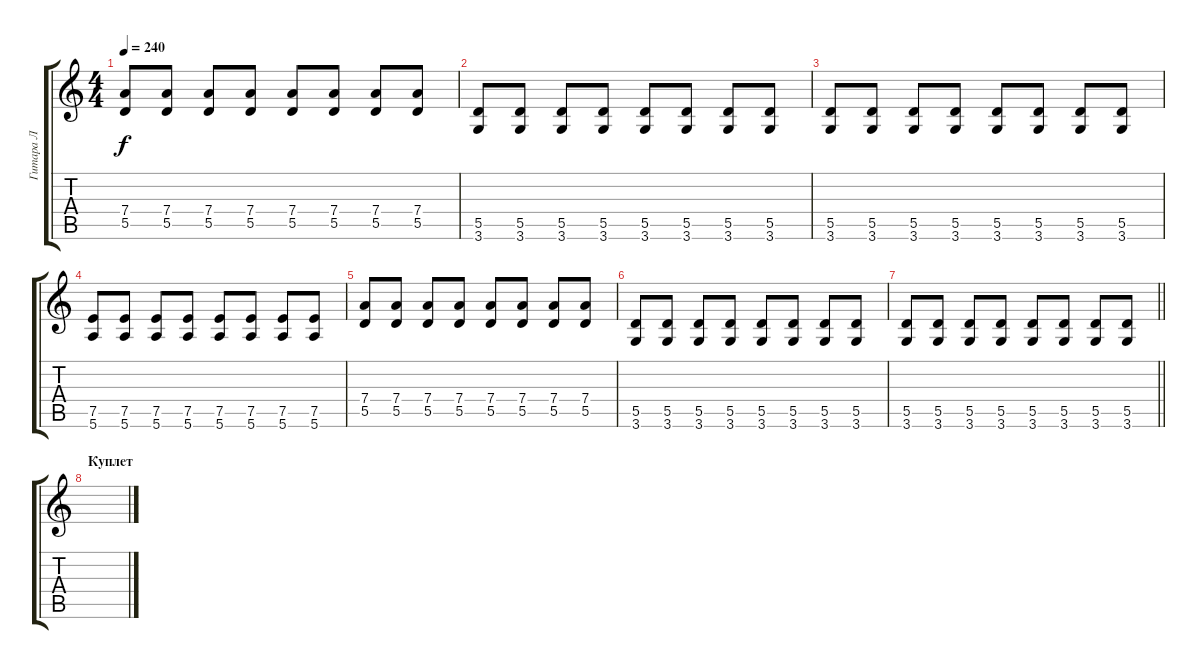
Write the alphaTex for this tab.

\track ("Гитара Л" "Гитара Л") {instrument distortionguitar}
\staff {score tabs}
\tuning (E4 B3 G3 D3 A2 E2) {hide}
\ts (4 4)
\tempo 240
\clef g2
\ks c
(7.4 5.5).8{dy f} (7.4 5.5).8 (7.4 5.5).8 (7.4 5.5).8 (7.4 5.5).8 (7.4 5.5).8 (7.4 5.5).8 (7.4 5.5).8 |
(5.5 3.6).8 (5.5 3.6).8 (5.5 3.6).8 (5.5 3.6).8 (5.5 3.6).8 (5.5 3.6).8 (5.5 3.6).8 (5.5 3.6).8 |
(5.5 3.6).8 (5.5 3.6).8 (5.5 3.6).8 (5.5 3.6).8 (5.5 3.6).8 (5.5 3.6).8 (5.5 3.6).8 (5.5 3.6).8 |
(7.5 5.6).8 (7.5 5.6).8 (7.5 5.6).8 (7.5 5.6).8 (7.5 5.6).8 (7.5 5.6).8 (7.5 5.6).8 (7.5 5.6).8 |
(7.4 5.5).8 (7.4 5.5).8 (7.4 5.5).8 (7.4 5.5).8 (7.4 5.5).8 (7.4 5.5).8 (7.4 5.5).8 (7.4 5.5).8 |
(5.5 3.6).8 (5.5 3.6).8 (5.5 3.6).8 (5.5 3.6).8 (5.5 3.6).8 (5.5 3.6).8 (5.5 3.6).8 (5.5 3.6).8 |
\barLineRight lightlight
(5.5 3.6).8 (5.5 3.6).8 (5.5 3.6).8 (5.5 3.6).8 (5.5 3.6).8 (5.5 3.6).8 (5.5 3.6).8 (5.5 3.6).8 |
\section ("" "Куплет")
